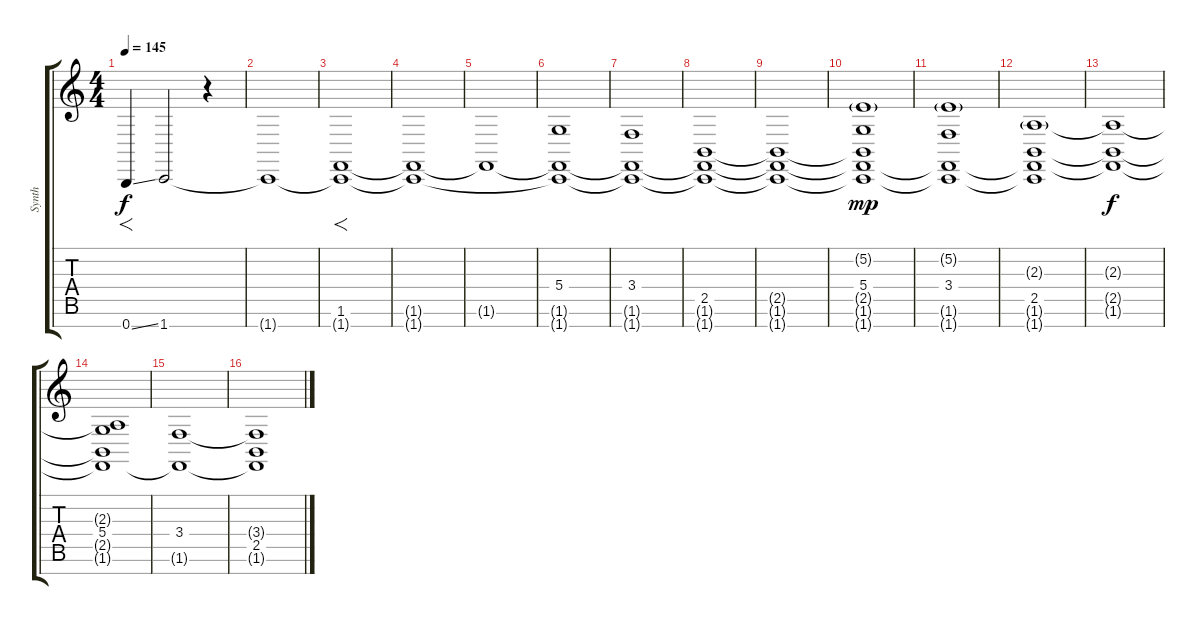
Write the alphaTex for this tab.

\track ("Synth" "Synth") {instrument synthstrings1}
\staff {score tabs}
\tuning (E4 B3 G3 D3 A2 E2 B1) {hide}
\ts (4 4)
\tempo 145
\clef g2
\ks c
0.7{ss}.4{f dy f instrument synthstrings1} 1.7.2 r.4 |
1.7{t}.1 |
(1.6 1.7{t}).1{f} |
(1.6{t} 1.7{t}).1 |
1.6{t}.1 |
(5.4 1.6{t} 1.7{t}).1 |
(3.4 1.6{t} 1.7{t}).1 |
(2.5 1.6{t} 1.7{t}).1 |
(2.5{t} 1.6{t} 1.7{t}).1 |
(5.2{g} 5.4 2.5{t} 1.6{t} 1.7{t}).1{dy mp} |
(5.2{g} 3.4 1.6{t} 1.7{t}).1 |
(2.3{g} 2.5 1.6{t} 1.7{t}).1 |
(2.3{t} 2.5{t} 1.6{t}).1{dy f} |
(2.3{t} 5.4 2.5{t} 1.6{t}).1 |
(3.4 1.6{t}).1 |
(3.4{t} 2.5 1.6{t}).1
